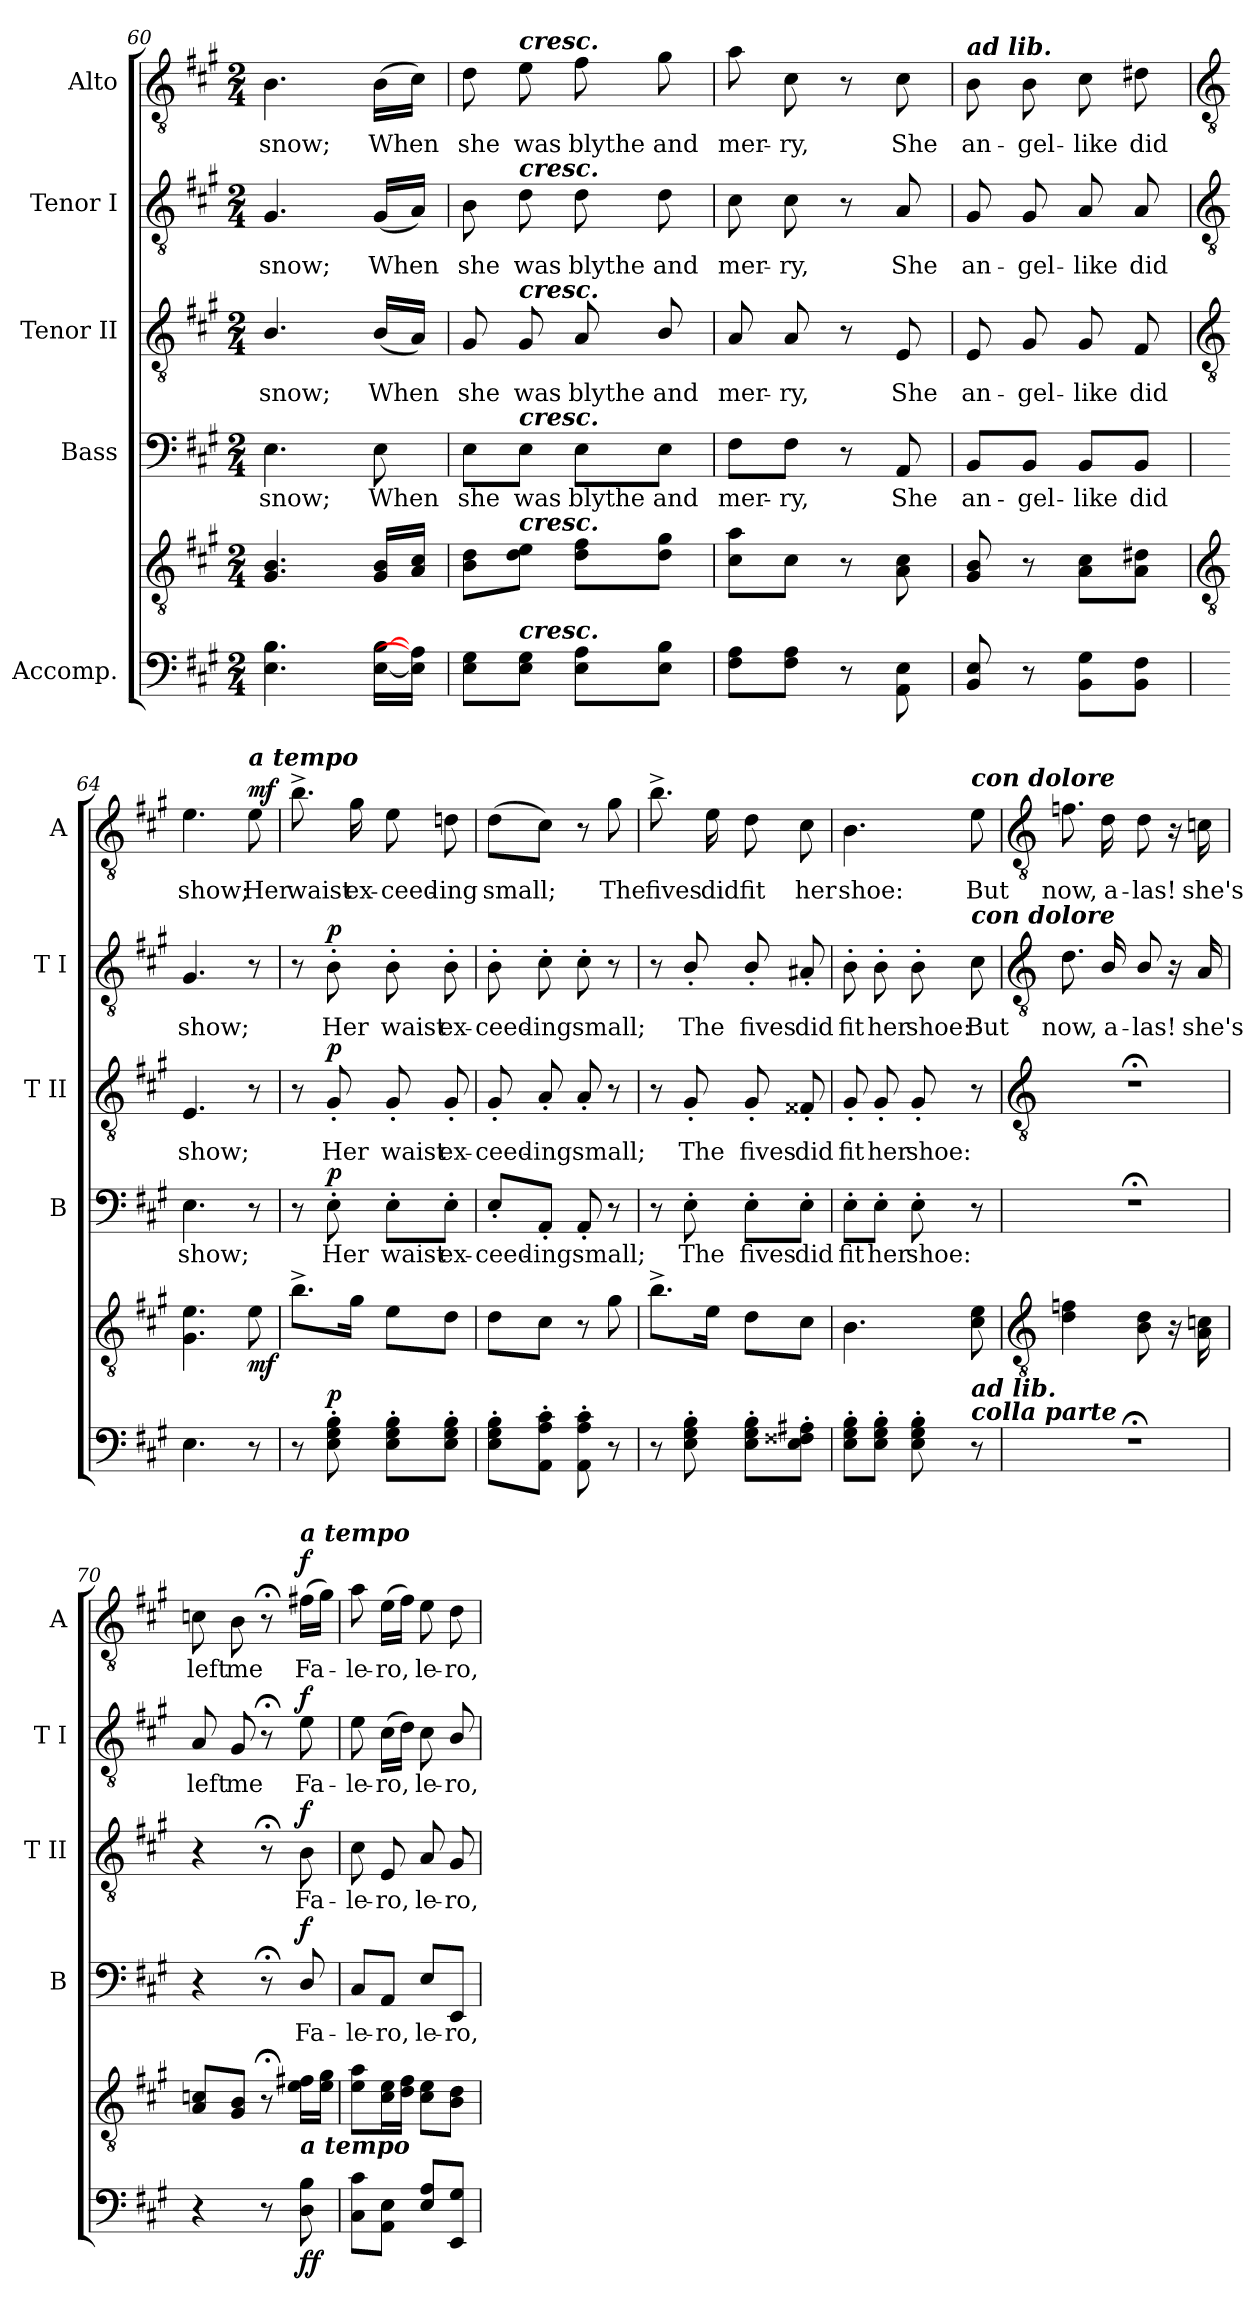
**kern	**kern	**dynam	**kern	**text	**dynam	**kern	**text	**dynam	**kern	**text	**dynam	**kern	**text	**dynam
*part5	*part5	*part5	*part4	*part4	*part4	*part3	*part3	*part3	*part2	*part2	*part2	*part1	*part1	*part1
*staff6	*staff5	*staff5/6	*staff4	*staff4	*staff4	*staff3	*staff3	*staff3	*staff2	*staff2	*staff2	*staff1	*staff1	*staff1
*I"Accomp.	*	*	*I"Bass	*	*	*I"Tenor II	*	*	*I"Tenor I	*	*	*I"Alto	*	*
*	*	*	*I'B	*	*	*I'T II	*	*	*I'T I	*	*	*I'A	*	*
*clefF4	*clefGv2	*	*clefF4	*	*	*clefGv2	*	*	*clefGv2	*	*	*clefGv2	*	*
*k[f#c#g#]	*k[f#c#g#]	*	*k[f#c#g#]	*	*	*k[f#c#g#]	*	*	*k[f#c#g#]	*	*	*k[f#c#g#]	*	*
*A:	*A:	*	*A:	*	*	*A:	*	*	*A:	*	*	*A:	*	*
*M2/4	*M2/4	*	*M2/4	*	*	*M2/4	*	*	*M2/4	*	*	*M2/4	*	*
=60	=60	=60	=60	=60	=60	=60	=60	=60	=60	=60	=60	=60	=60	=60
!	!	!	!	!LO:LY:b	!	!	!LO:LY:b	!	!	!LO:LY:b	!	!	!LO:LY:b	!
4.E 4.B	4.G# 4.B	.	4.E	snow;	.	4.B/	snow;	.	4.G#	snow;	.	4.B	snow;	.
!	!	!	!	!LO:LY:b	!	!	!LO:LY:b	!	!	!LO:LY:b	!	!	!LO:LY:b	!
[16E [16BLL	16G# 16BLL	.	8E	When	.	(<16BLL	When	.	(<16G#LL	When	.	(>16BLL	When	.
16E] 16A]JJ	16A 16c#JJ	.	.	.	.	16AJJ)	.	.	16AJJ)	.	.	16c#JJ)	.	.
=61	=61	=61	=61	=61	=61	=61	=61	=61	=61	=61	=61	=61	=61	=61
!	!	!	!	!LO:LY:b	!	!	!LO:LY:b	!	!	!LO:LY:b	!	!	!LO:LY:b	!
8E 8G#L	8B 8dL	.	8E\L	she	.	8G#	she	.	8B	she	.	8d	she	.
!	!	!	!	!	!	!	!	!	!	!	!	!LO:TX:a:Bi:t=cresc.	!	!
!	!	!	!	!	!	!	!	!	!LO:TX:a:Bi:t=cresc.	!	!	!	!	!
!	!	!	!	!	!	!LO:TX:a:Bi:t=cresc.	!	!	!	!	!	!	!	!
!	!	!	!LO:TX:a:Bi:t=cresc.	!	!	!	!	!	!	!	!	!	!	!
!	!LO:TX:a:Bi:t=cresc.	!	!	!	!	!	!	!	!	!	!	!	!	!
!LO:TX:a:Bi:t=cresc.	!	!	!	!	!	!	!	!	!	!	!	!	!	!
!	!	!	!	!LO:LY:b	!	!	!LO:LY:b	!	!	!LO:LY:b	!	!	!LO:LY:b	!
8E 8G#J	8d 8eJ	.	8E\J	was	.	8G#	was	.	8d	was	.	8e	was	.
!	!	!	!	!LO:LY:b	!	!	!LO:LY:b	!	!	!LO:LY:b	!	!	!LO:LY:b	!
8E 8AL	8d 8f#L	.	8E\L	blythe	.	8A	blythe	.	8d	blythe	.	8f#	blythe	.
!	!	!	!	!LO:LY:b	!	!	!LO:LY:b	!	!	!LO:LY:b	!	!	!LO:LY:b	!
8E 8BJ	8d 8g#J	.	8E\J	and	.	8B/	and	.	8d	and	.	8g#	and	.
=62	=62	=62	=62	=62	=62	=62	=62	=62	=62	=62	=62	=62	=62	=62
!	!	!	!	!LO:LY:b	!	!	!LO:LY:b	!	!	!LO:LY:b	!	!	!LO:LY:b	!
8F# 8AL	8c# 8aL	.	8F#\L	mer-	.	8A	mer-	.	8c#	mer-	.	8a	mer-	.
!	!	!	!	!LO:LY:b	!	!	!LO:LY:b	!	!	!LO:LY:b	!	!	!LO:LY:b	!
8F# 8AJ	8c#J	.	8F#\J	-ry,	.	8A	-ry,	.	8c#	-ry,	.	8c#	-ry,	.
8r	8r	.	8r	.	.	8r	.	.	8r	.	.	8r	.	.
!	!	!	!	!LO:LY:b	!	!	!LO:LY:b	!	!	!LO:LY:b	!	!	!LO:LY:b	!
8AA\ 8E\	8A 8c#	.	8AA	She	.	8E	She	.	8A	She	.	8c#	She	.
=63	=63	=63	=63	=63	=63	=63	=63	=63	=63	=63	=63	=63	=63	=63
!	!	!	!	!	!	!	!	!	!	!	!	!LO:TX:a:Bi:t=ad lib.	!	!
!	!	!	!	!LO:LY:b	!	!	!LO:LY:b	!	!	!LO:LY:b	!	!	!LO:LY:b	!
8BB 8E	8G# 8B	.	8BB/L	an-	.	8E	an-	.	8G#	an-	.	8B	an-	.
!	!	!	!	!LO:LY:b	!	!	!LO:LY:b	!	!	!LO:LY:b	!	!	!LO:LY:b	!
8r	8r	.	8BB/J	-gel-	.	8G#	-gel-	.	8G#	-gel-	.	8B	-gel-	.
!	!	!	!	!LO:LY:b	!	!	!LO:LY:b	!	!	!LO:LY:b	!	!	!LO:LY:b	!
8BB 8G#L	8A 8c#L	.	8BB/L	-like	.	8G#	-like	.	8A	-like	.	8c#	-like	.
!	!	!	!	!LO:LY:b	!	!	!LO:LY:b	!	!	!LO:LY:b	!	!	!LO:LY:b	!
8BB 8F#J	8A 8d#XJ	.	8BB/J	did	.	8F#	did	.	8A	did	.	8d#X	did	.
!!LO:LB:g=z
=64	=64	=64	=64	=64	=64	=64	=64	=64	=64	=64	=64	=64	=64	=64
*	*clefGv2	*	*	*	*	*clefGv2	*	*	*clefGv2	*	*	*clefGv2	*	*
!	!	!	!	!LO:LY:b	!	!	!LO:LY:b	!	!	!LO:LY:b	!	!	!LO:LY:b	!
4.E	4.G# 4.e	.	4.E	show;	.	4.E	show;	.	4.G#	show;	.	4.e	show;	.
!	!	!	!	!	!	!	!	!	!	!	!	!LO:TX:a:Bi:t=a tempo	!	!
!	!	!LO:DY:b	!	!	!	!	!	!	!	!	!	!	!LO:LY:b	!LO:DY:b
8r	8e	mf	8r	.	.	8r	.	.	8r	.	.	8e	Her	mf
=65	=65	=65	=65	=65	=65	=65	=65	=65	=65	=65	=65	=65	=65	=65
!	!	!	!	!	!	!	!	!	!	!	!	!	!LO:LY:b	!
8r	8.b^L	.	8r	.	.	8r	.	.	8r	.	.	8.b^	waist	.
!	!	!LO:DY:a=2	!	!LO:LY:b	!LO:DY:b	!	!LO:LY:b	!LO:DY:b	!	!LO:LY:b	!LO:DY:b	!	!	!
8E' 8G#' 8B'	.	p	8E'	Her	p	8G#'	Her	p	8B'	Her	p	.	.	.
!	!	!	!	!	!	!	!	!	!	!	!	!	!LO:LY:b	!
.	16g#J	.	.	.	.	.	.	.	.	.	.	16g#	ex-	.
!	!	!	!	!LO:LY:b	!	!	!LO:LY:b	!	!	!LO:LY:b	!	!	!LO:LY:b	!
8E' 8G#' 8B'L	8eL	.	8E'\L	waist	.	8G#'	waist	.	8B'	waist	.	8e	-ceed-	.
!	!	!	!	!LO:LY:b	!	!	!LO:LY:b	!	!	!LO:LY:b	!	!	!LO:LY:b	!
8E' 8G#' 8B'J	8dJ	.	8E'\J	ex-	.	8G#'	ex-	.	8B'	ex-	.	8dn	-ing	.
=66	=66	=66	=66	=66	=66	=66	=66	=66	=66	=66	=66	=66	=66	=66
!	!	!	!	!LO:LY:b	!	!	!LO:LY:b	!	!	!LO:LY:b	!	!	!LO:LY:b	!
8E' 8G#' 8B'L	8dL	.	8E'/L	-ceed-	.	8G#'	-ceed-	.	8B'	-ceed-	.	(>8dL	small;	.
!	!	!	!	!LO:LY:b	!	!	!LO:LY:b	!	!	!LO:LY:b	!	!	!	!
8AA' 8A' 8c#'J	8c#J	.	8AA'/J	-ing	.	8A'	-ing	.	8c#'	-ing	.	8c#J)	.	.
!	!	!	!	!LO:LY:b	!	!	!LO:LY:b	!	!	!LO:LY:b	!	!	!	!
8AA' 8A' 8c#'	8r	.	8AA'	small;	.	8A'	small;	.	8c#'	small;	.	8r	.	.
!	!	!	!	!	!	!	!	!	!	!	!	!	!LO:LY:b	!
8r	8g#	.	8r	.	.	8r	.	.	8r	.	.	8g#	The	.
=67	=67	=67	=67	=67	=67	=67	=67	=67	=67	=67	=67	=67	=67	=67
!	!	!	!	!	!	!	!	!	!	!	!	!	!LO:LY:b	!
8r	8.b^L	.	8r	.	.	8r	.	.	8r	.	.	8.b^	fives	.
!	!	!	!	!LO:LY:b	!	!	!LO:LY:b	!	!	!LO:LY:b	!	!	!	!
8E' 8G#' 8B'	.	.	8E'	The	.	8G#'	The	.	8B'/	The	.	.	.	.
!	!	!	!	!	!	!	!	!	!	!	!	!	!LO:LY:b	!
.	16eJ	.	.	.	.	.	.	.	.	.	.	16e	did	.
!	!	!	!	!LO:LY:b	!	!	!LO:LY:b	!	!	!LO:LY:b	!	!	!LO:LY:b	!
8E' 8G#' 8B'L	8dL	.	8E'\L	fives	.	8G#'	fives	.	8B'/	fives	.	8d	fit	.
!	!	!	!	!LO:LY:b	!	!	!LO:LY:b	!	!	!LO:LY:b	!	!	!LO:LY:b	!
8E' 8F##X' 8A#X'J	8c#J	.	8E'\J	did	.	8F##X'	did	.	8A#X'	did	.	8c#	her	.
=68	=68	=68	=68	=68	=68	=68	=68	=68	=68	=68	=68	=68	=68	=68
!	!	!	!	!LO:LY:b	!	!	!LO:LY:b	!	!	!LO:LY:b	!	!	!LO:LY:b	!
8E' 8G#' 8B'L	4.B	.	8E'\L	fit	.	8G#'	fit	.	8B'	fit	.	4.B	shoe:	.
!	!	!	!	!LO:LY:b	!	!	!LO:LY:b	!	!	!LO:LY:b	!	!	!	!
8E' 8G#' 8B'J	.	.	8E'\J	her	.	8G#'	her	.	8B'	her	.	.	.	.
!	!	!	!	!LO:LY:b	!	!	!LO:LY:b	!	!	!LO:LY:b	!	!	!	!
8E' 8G#' 8B'	.	.	8E'	shoe:	.	8G#'	shoe:	.	8B'	shoe:	.	.	.	.
!	!	!	!	!	!	!	!	!	!	!	!	!LO:TX:a:Bi:t=con dolore	!	!
!	!	!	!	!	!	!	!	!	!LO:TX:a:Bi:t=con dolore	!	!	!	!	!
!	!LO:TX:b:Bi:t=ad lib.\ncolla parte	!	!	!	!	!	!	!	!	!	!	!	!	!
!	!	!	!	!	!	!	!	!	!	!LO:LY:b	!	!	!LO:LY:b	!
8r	8c# 8e	.	8r	.	.	8r	.	.	8c#	But	.	8e	But	.
!!LO:LB:g=z
=69	=69	=69	=69	=69	=69	=69	=69	=69	=69	=69	=69	=69	=69	=69
*	*clefGv2	*	*	*	*	*clefGv2	*	*	*clefGv2	*	*	*clefGv2	*	*
!LO:N:vis=1	!	!	!LO:N:vis=1	!	!	!LO:N:vis=1	!	!	!	!LO:LY:b	!	!	!LO:LY:b	!
2r;<	4d 4fn	.	2r;<	.	.	2r;<	.	.	8.d	now,	.	8.fn	now,	.
!	!	!	!	!	!	!	!	!	!	!LO:LY:b	!	!	!LO:LY:b	!
.	.	.	.	.	.	.	.	.	16B/	a-	.	16d	a-	.
!	!	!	!	!	!	!	!	!	!	!LO:LY:b	!	!	!LO:LY:b	!
.	8B 8d	.	.	.	.	.	.	.	8B/	-las!	.	8d	-las!	.
.	16r	.	.	.	.	.	.	.	16r	.	.	16r	.	.
!	!	!	!	!	!	!	!	!	!	!LO:LY:b	!	!	!LO:LY:b	!
.	16A 16cn	.	.	.	.	.	.	.	16A	she's	.	16cn	she's	.
=70	=70	=70	=70	=70	=70	=70	=70	=70	=70	=70	=70	=70	=70	=70
!	!	!	!	!	!	!	!	!	!	!LO:LY:b	!	!	!LO:LY:b	!
4r	8A 8cnL	.	4r	.	.	4r	.	.	8A	left	.	8cn	left	.
!	!	!	!	!	!	!	!	!	!	!LO:LY:b	!	!	!LO:LY:b	!
.	8G# 8BJ	.	.	.	.	.	.	.	8G#	me	.	8B	me	.
8r	8r;<	.	8r;<	.	.	8r;<	.	.	8r;<	.	.	8r;<	.	.
!	!	!	!	!	!	!	!	!	!	!	!	!LO:TX:a:Bi:t=a tempo	!	!
!	!LO:TX:b:Bi:t=a tempo	!	!	!	!	!	!	!	!	!	!	!	!	!
!	!	!LO:DY:b=2	!	!LO:LY:b	!	!	!LO:LY:b	!	!	!LO:LY:b	!	!	!LO:LY:b	!
!	!	!LO:DY:n=1:b	!	!	!LO:DY:b	!	!	!LO:DY:b	!	!	!LO:DY:b	!	!	!LO:DY:b
8D\ 8B\	16e 16f#XLL	f f	8D/	Fa-	f	8B	Fa-	f	8e	Fa-	f	(>16f#XLL	Fa-	f
.	16e 16g#JJ	.	.	.	.	.	.	.	.	.	.	16g#JJ)	.	.
=71	=71	=71	=71	=71	=71	=71	=71	=71	=71	=71	=71	=71	=71	=71
!	!	!	!	!LO:LY:b	!	!	!LO:LY:b	!	!	!LO:LY:b	!	!	!LO:LY:b	!
8C# 8c#L	8e 8aL	.	8C#/L	-le-	.	8c#	-le-	.	8e	-le-	.	8a	le-	.
!	!	!	!	!LO:LY:b	!	!	!LO:LY:b	!	!	!LO:LY:b	!	!	!LO:LY:b	!
8AA 8EJ	16c# 16eL	.	8AA/J	-ro,	.	8E	-ro,	.	(>16c#LL	-ro,	.	(>16eLL	-ro,	.
.	16d 16f#JJ	.	.	.	.	.	.	.	16dJJ)	.	.	16f#JJ)	.	.
!	!	!	!	!LO:LY:b	!	!	!LO:LY:b	!	!	!LO:LY:b	!	!	!LO:LY:b	!
8E 8AL	8c# 8eL	.	8E/L	le-	.	8A	le-	.	8c#	le-	.	8e	le-	.
!	!	!	!	!LO:LY:b	!	!	!LO:LY:b	!	!	!LO:LY:b	!	!	!LO:LY:b	!
8EE 8G#J	8B 8dJ	.	8EE/J	-ro,	.	8G#	-ro,	.	8B/	-ro,	.	8d	-ro,	.
=	=	=	=	=	=	=	=	=	=	=	=	=	=	=
*-	*-	*-	*-	*-	*-	*-	*-	*-	*-	*-	*-	*-	*-	*-
